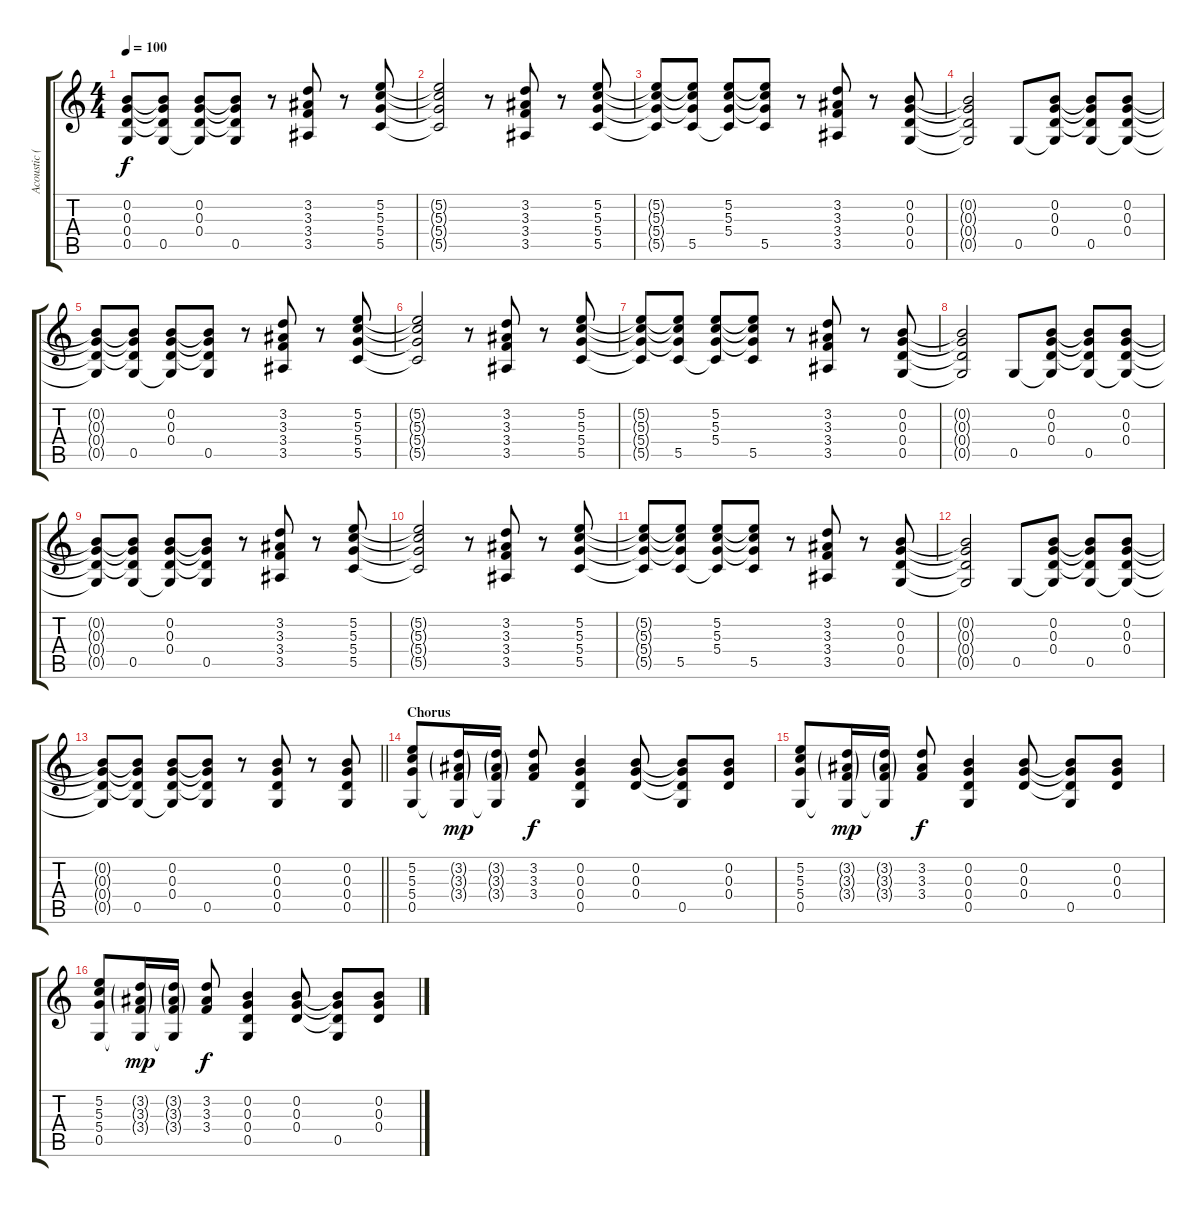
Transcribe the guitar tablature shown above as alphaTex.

\track ("Acoustic (drop G)" "Acoustic (") {instrument acousticguitarsteel}
\staff {score tabs}
\tuning (E4 B3 G3 D3 G2 E2) {hide}
\ts (4 4)
\tempo 100
\clef g2
\ks c
(0.2{t} 0.3{t} 0.4{t} 0.5{t}).8{dy f} (0.2{t} 0.3{t} 0.4{t} 0.5).8 (0.2 0.3 0.4 0.5{t}).8 (0.2{t} 0.3{t} 0.4{t} 0.5).8 r.8 (3.2 3.3 3.4 3.5).8 r.8 (5.2 5.3 5.4 5.5).8 |
(5.2{t} 5.3{t} 5.4{t} 5.5{t}).2 r.8 (3.2 3.3 3.4 3.5).8 r.8 (5.2 5.3 5.4 5.5).8 |
(5.2{t} 5.3{t} 5.4{t} 5.5{t}).8 (5.2{t} 5.3{t} 5.4{t} 5.5).8 (5.2 5.3 5.4 5.5{t}).8 (5.2{t} 5.3{t} 5.4{t} 5.5).8 r.8 (3.2 3.3 3.4 3.5).8 r.8 (0.2 0.3 0.4 0.5).8 |
(0.2{t} 0.3{t} 0.4{t} 0.5{t}).2 0.5.8 (0.2 0.3 0.4 0.5{t}).8 (0.2{t} 0.3{t} 0.4{t} 0.5).8 (0.2 0.3 0.4 0.5{t}).8 |
(0.2{t} 0.3{t} 0.4{t} 0.5{t}).8 (0.2{t} 0.3{t} 0.4{t} 0.5).8 (0.2 0.3 0.4 0.5{t}).8 (0.2{t} 0.3{t} 0.4{t} 0.5).8 r.8 (3.2 3.3 3.4 3.5).8 r.8 (5.2 5.3 5.4 5.5).8 |
(5.2{t} 5.3{t} 5.4{t} 5.5{t}).2 r.8 (3.2 3.3 3.4 3.5).8 r.8 (5.2 5.3 5.4 5.5).8 |
(5.2{t} 5.3{t} 5.4{t} 5.5{t}).8 (5.2{t} 5.3{t} 5.4{t} 5.5).8 (5.2 5.3 5.4 5.5{t}).8 (5.2{t} 5.3{t} 5.4{t} 5.5).8 r.8 (3.2 3.3 3.4 3.5).8 r.8 (0.2 0.3 0.4 0.5).8 |
(0.2{t} 0.3{t} 0.4{t} 0.5{t}).2 0.5.8 (0.2 0.3 0.4 0.5{t}).8 (0.2{t} 0.3{t} 0.4{t} 0.5).8 (0.2 0.3 0.4 0.5{t}).8 |
(0.2{t} 0.3{t} 0.4{t} 0.5{t}).8 (0.2{t} 0.3{t} 0.4{t} 0.5).8 (0.2 0.3 0.4 0.5{t}).8 (0.2{t} 0.3{t} 0.4{t} 0.5).8 r.8 (3.2 3.3 3.4 3.5).8 r.8 (5.2 5.3 5.4 5.5).8 |
(5.2{t} 5.3{t} 5.4{t} 5.5{t}).2 r.8 (3.2 3.3 3.4 3.5).8 r.8 (5.2 5.3 5.4 5.5).8 |
(5.2{t} 5.3{t} 5.4{t} 5.5{t}).8 (5.2{t} 5.3{t} 5.4{t} 5.5).8 (5.2 5.3 5.4 5.5{t}).8 (5.2{t} 5.3{t} 5.4{t} 5.5).8 r.8 (3.2 3.3 3.4 3.5).8 r.8 (0.2 0.3 0.4 0.5).8 |
(0.2{t} 0.3{t} 0.4{t} 0.5{t}).2 0.5.8 (0.2 0.3 0.4 0.5{t}).8 (0.2{t} 0.3{t} 0.4{t} 0.5).8 (0.2 0.3 0.4 0.5{t}).8 |
\barLineRight lightlight
(0.2{t} 0.3{t} 0.4{t} 0.5{t}).8 (0.2{t} 0.3{t} 0.4{t} 0.5).8 (0.2 0.3 0.4 0.5{t}).8 (0.2{t} 0.3{t} 0.4{t} 0.5).8 r.8 (0.2 0.3 0.4 0.5).8 r.8 (0.2 0.3 0.4 0.5).8 |
\section ("" "Chorus")
(5.2 5.3 5.4 0.5).8 (3.2{g} 3.3{g} 3.4{g} 0.5{t}).16{dy mp} (3.2{g} 3.3{g} 3.4{g} 0.5{t}).16 (3.2 3.3 3.4).8{dy f} (0.2 0.3 0.4 0.5).4 (0.2 0.3 0.4).8 (0.2{t} 0.3{t} 0.4{t} 0.5).8 (0.2 0.3 0.4).8 |
(5.2 5.3 5.4 0.5).8 (3.2{g} 3.3{g} 3.4{g} 0.5{t}).16{dy mp} (3.2{g} 3.3{g} 3.4{g} 0.5{t}).16 (3.2 3.3 3.4).8{dy f} (0.2 0.3 0.4 0.5).4 (0.2 0.3 0.4).8 (0.2{t} 0.3{t} 0.4{t} 0.5).8 (0.2 0.3 0.4).8 |
(5.2 5.3 5.4 0.5).8 (3.2{g} 3.3{g} 3.4{g} 0.5{t}).16{dy mp} (3.2{g} 3.3{g} 3.4{g} 0.5{t}).16 (3.2 3.3 3.4).8{dy f} (0.2 0.3 0.4 0.5).4 (0.2 0.3 0.4).8 (0.2{t} 0.3{t} 0.4{t} 0.5).8 (0.2 0.3 0.4).8
